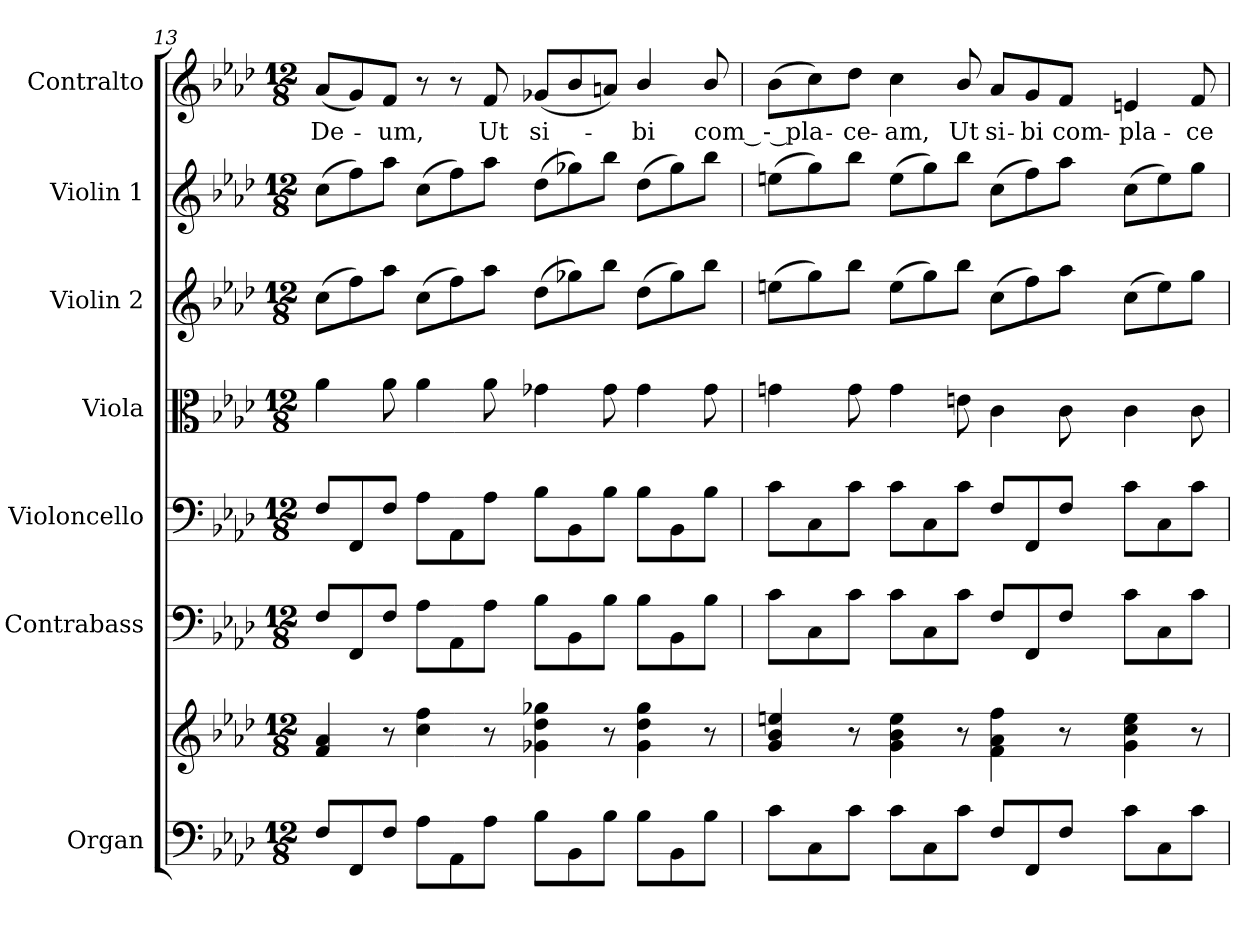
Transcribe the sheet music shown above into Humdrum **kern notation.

**kern	**kern	**kern	**kern	**kern	**kern	**kern	**kern	**text
*part7	*part7	*part6	*part5	*part4	*part3	*part2	*part1	*part1
*staff8	*staff7	*staff6	*staff5	*staff4	*staff3	*staff2	*staff1	*staff1
*I"Organ	*	*I"Contrabass	*I"Violoncello	*I"Viola	*I"Violin 2	*I"Violin 1	*I"Contralto	*
*I'Org.	*	*I'Cb.	*I'Vc.	*I'Vla.	*I'Vln. 2	*I'Vln. 1	*I'C.	*
*clefF4	*clefG2	*clefF4	*clefF4	*clefC3	*clefG2	*clefG2	*clefG2	*
*	*	*ITrd7c12	*	*	*	*	*	*
*k[b-e-a-d-]	*k[b-e-a-d-]	*k[b-e-a-d-]	*k[b-e-a-d-]	*k[b-e-a-d-]	*k[b-e-a-d-]	*k[b-e-a-d-]	*k[b-e-a-d-]	*
*f:	*f:	*f:	*f:	*f:	*f:	*f:	*f:	*
*M12/8	*M12/8	*M12/8	*M12/8	*M12/8	*M12/8	*M12/8	*M12/8	*
=13	=13	=13	=13	=13	=13	=13	=13	=13
!	!	!	!	!	!	!	!	!LO:LY:b:color=#000000
8Fi/L	4fi/ 4a-i	8FFi/L	8Fi/L	4a-i\	(8cci\L	(8cci\L	(8a-i/L	De-
8FFi/	.	8FFFi/	8FFi/	.	8ffi\)	8ffi\)	8gi/)	.
!	!	!	!	!	!	!	!	!LO:LY:b:color=#000000
8Fi/J	8r	8FFi/J	8Fi/J	8a-i\	8aa-i\J	8aa-i\J	8fi/J	-um,
8A-i\L	4cci\ 4ffi	8AA-i\L	8A-i\L	4a-i\	(8cci\L	(8cci\L	8r	.
8AA-i\	.	8AAA-i\	8AA-i\	.	8ffi\)	8ffi\)	8r	.
!	!	!	!	!	!	!	!	!LO:LY:b:color=#000000
8A-i\J	8r	8AA-i\J	8A-i\J	8a-i\	8aa-i\J	8aa-i\J	8fi/	Ut
!	!	!	!	!	!	!	!	!LO:LY:b:color=#000000
8B-i\L	4g-Xi\ 4dd-i 4gg-Xi	8BB-i\L	8B-i\L	4g-Xi\	(8dd-i\L	(8dd-i\L	(8g-Xi/L	si-
8BB-i\	.	8BBB-i\	8BB-i\	.	8gg-Xi\)	8gg-Xi\)	8b-i/	.
8B-i\J	8r	8BB-i\J	8B-i\J	8g-i\	8bb-i\J	8bb-i\J	8ani/J)	.
!	!	!	!	!	!	!	!	!LO:LY:b:color=#000000
8B-i\L	4g-i\ 4dd-i 4gg-i	8BB-i\L	8B-i\L	4g-i\	(8dd-i\L	(8dd-i\L	4b-i/	-bi
8BB-i\	.	8BBB-i\	8BB-i\	.	8gg-i\)	8gg-i\)	.	.
!	!	!	!	!	!	!	!	!LO:LY:b:color=#000000
8B-i\J	8r	8BB-i\J	8B-i\J	8g-i\	8bb-i\J	8bb-i\J	8b-i/	com --
!!LO:LB:g=z
=14	=14	=14	=14	=14	=14	=14	=14	=14
*	*^	*	*	*	*	*	*	*
!	!	!	!	!	!	!	!	!	!LO:LY:b:color=#000000
8ci\L	4gi/ 4b-i 4eeni	4.ryy	8Ci\L	8ci\L	4gni\	(8eeni\L	(8eeni\L	(8b-i\L	-- pla-
8Ci\	.	.	8CCi\	8Ci\	.	8ggi\)	8ggi\)	8cci\)	.
!	!	!	!	!	!	!	!	!	!LO:LY:b:color=#000000
8ci\J	8r	.	8Ci\J	8ci\J	8gi\	8bb-i\J	8bb-i\J	8dd-i\J	-ce-
!	!	!	!	!	!	!	!	!	!LO:LY:b:color=#000000
8ci\L	4gi\ 4b-i 4eei	4.ryy	8Ci\L	8ci\L	4gi\	(8eei\L	(8eei\L	4cci\	-am,
8Ci\	.	.	8CCi\	8Ci\	.	8ggi\)	8ggi\)	.	.
!	!	!	!	!	!	!	!	!	!LO:LY:b:color=#000000
8ci\J	8r	.	8Ci\J	8ci\J	8eni\	8bb-i\J	8bb-i\J	8b-i/	Ut
!	!	!	!	!	!	!	!	!	!LO:LY:b:color=#000000
8Fi/L	4fi\ 4a-i 4ffi	4.ryy	8FFi/L	8Fi/L	4ci\	(8cci\L	(8cci\L	8a-i/L	si-
!	!	!	!	!	!	!	!	!	!LO:LY:b:color=#000000
8FFi/	.	.	8FFFi/	8FFi/	.	8ffi\)	8ffi\)	8gi/	-bi
!	!	!	!	!	!	!	!	!	!LO:LY:b:color=#000000
8Fi/J	8r	.	8FFi/J	8Fi/J	8ci\	8aa-i\J	8aa-i\J	8fi/J	com-
!	!	!	!	!	!	!	!	!	!LO:LY:b:color=#000000
8ci\L	4gi\ 4cci 4eei	4.ryy	8Ci\L	8ci\L	4ci\	(8cci\L	(8cci\L	4eni/	-pla-
8Ci\	.	.	8CCi\	8Ci\	.	8eei\)	8eei\)	.	.
!	!	!	!	!	!	!	!	!	!LO:LY:b:color=#000000
8ci\J	8r	.	8Ci\J	8ci\J	8ci\	8ggi\J	8ggi\J	8fi/	-ce-
*	*v	*v	*	*	*	*	*	*	*
=	=	=	=	=	=	=	=	=
*-	*-	*-	*-	*-	*-	*-	*-	*-
